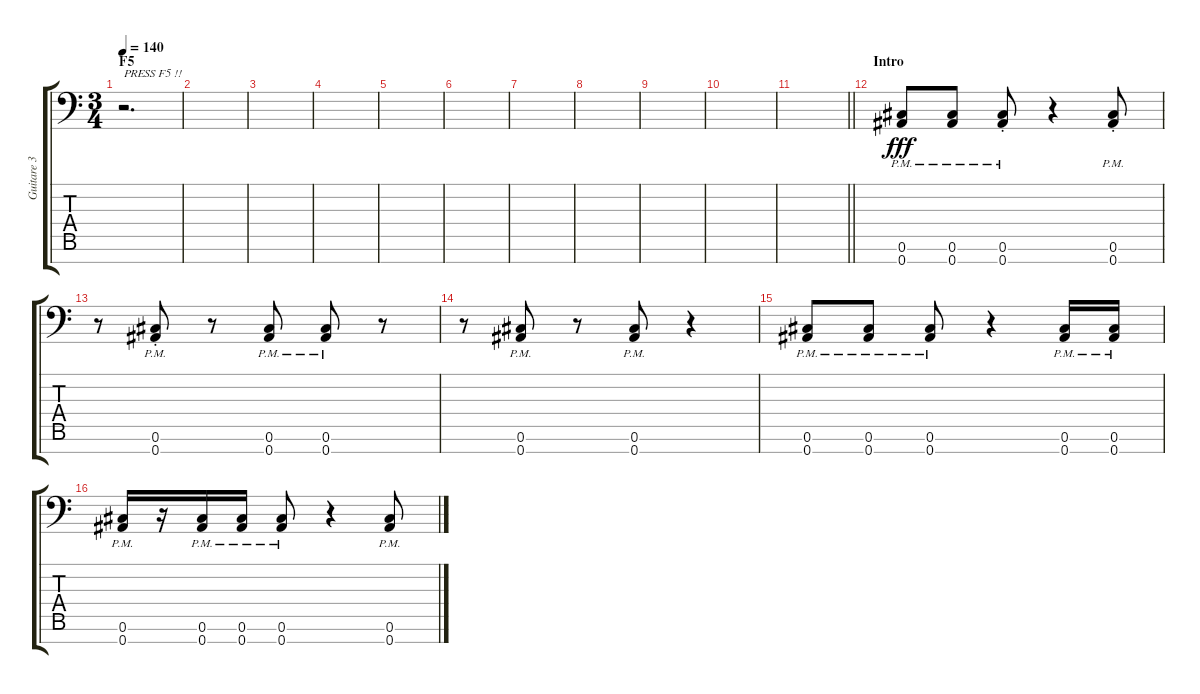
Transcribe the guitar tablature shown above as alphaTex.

\track ("Guitare 3 (Jake)" "Guitare 3 ") {instrument distortionguitar}
\staff {score tabs}
\tuning (Eb4 Bb3 Gb3 Db3 Ab2 Db2 Bb1) {hide}
\ts (3 4)
\section ("" "F5")
\tempo 140
\clef f4
\ks c
r.2{d txt "PRESS F5 !!" dy fff instrument distortionguitar} |
|
|
|
|
|
|
|
|
|
\barLineRight lightlight
|
\section ("" "Intro")
(0.6{pm} 0.7{pm}).8 (0.6{pm} 0.7{pm}).8 (0.6{pm st} 0.7{pm}).8 r.4 (0.6{pm st} 0.7{pm}).8 |
r.8 (0.6{pm st} 0.7{pm st}).8 r.8 (0.6{pm} 0.7{pm}).8 (0.6{pm} 0.7{pm}).8 r.8 |
r.8 (0.6{pm} 0.7{pm}).8 r.8 (0.6{pm} 0.7{pm}).8 r.4 |
(0.6{pm} 0.7{pm}).8 (0.6{pm} 0.7{pm}).8 (0.6{pm} 0.7{pm}).8 r.4 (0.6{pm} 0.7{pm}).16 (0.6{pm} 0.7{pm}).16 |
(0.6{pm} 0.7{pm}).16 r.16 (0.6{pm} 0.7{pm}).16 (0.6{pm} 0.7{pm}).16 (0.6{pm} 0.7{pm}).8 r.4 (0.6{pm} 0.7{pm}).8
